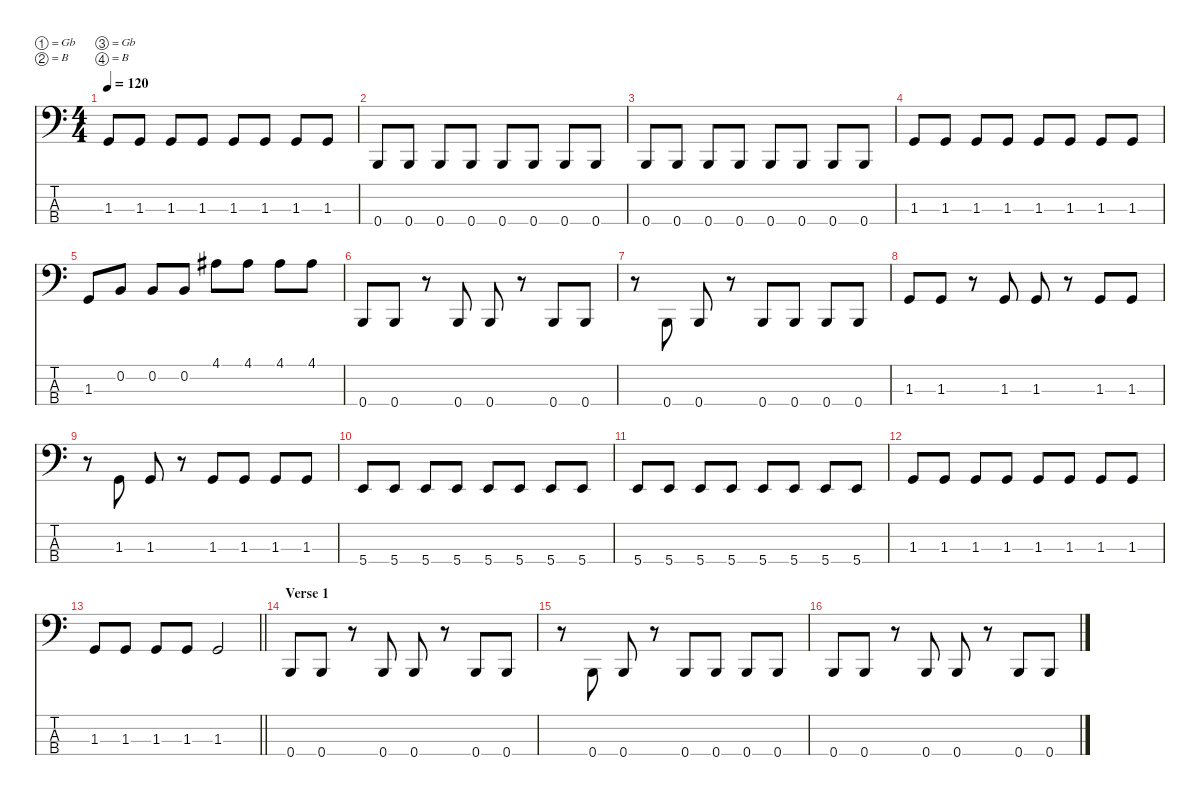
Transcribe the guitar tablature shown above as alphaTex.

\defaultSystemsLayout 4
\hideDynamics
\bracketExtendMode nobrackets
\singleTrackTrackNamePolicy hidden
\multiTrackTrackNamePolicy hidden
\firstSystemTrackNameMode fullname
\firstSystemTrackNameOrientation horizontal
\otherSystemsTrackNameOrientation horizontal
\track ("Bass Guitar" "el.bs.") {instrument electricbassfinger}
\staff {score tabs}
\tuning (Gb2 B1 Gb1 B0)
\ts (4 4)
\tempo 120
\clef f4
\ks c
1.3.8{dy f beam Up} 1.3.8{beam Up} 1.3.8{beam Up} 1.3.8{beam Up} 1.3.8{beam Up} 1.3.8{beam Up} 1.3.8{beam Up} 1.3.8{beam Up} |
0.4.8{beam Up} 0.4.8{beam Up} 0.4.8{beam Up} 0.4.8{beam Up} 0.4.8{beam Up} 0.4.8{beam Up} 0.4.8{beam Up} 0.4.8{beam Up} |
0.4.8{beam Up} 0.4.8{beam Up} 0.4.8{beam Up} 0.4.8{beam Up} 0.4.8{beam Up} 0.4.8{beam Up} 0.4.8{beam Up} 0.4.8{beam Up} |
1.3.8{beam Up} 1.3.8{beam Up} 1.3.8{beam Up} 1.3.8{beam Up} 1.3.8{beam Up} 1.3.8{beam Up} 1.3.8{beam Up} 1.3.8{beam Up} |
1.3.8{beam Up} 0.2.8{beam Up} 0.2.8{beam Up} 0.2.8{beam Up} 4.1{acc #}.8{beam Down} 4.1{acc #}.8{beam Down} 4.1{acc #}.8{beam Down} 4.1{acc #}.8{beam Down} |
0.4.8{beam Up} 0.4.8{beam Up} r.8{beam Up} 0.4.8{beam Up} 0.4.8{beam Up} r.8{beam Up} 0.4.8{beam Up} 0.4.8{beam Up} |
r.8{beam Down} 0.4.8{beam Up} 0.4.8{beam Up} r.8{beam Up} 0.4.8{beam Up} 0.4.8{beam Up} 0.4.8{beam Up} 0.4.8{beam Up} |
1.3.8{beam Up} 1.3.8{beam Up} r.8{beam Up} 1.3.8{beam Up} 1.3.8{beam Up} r.8{beam Up} 1.3.8{beam Up} 1.3.8{beam Up} |
r.8{beam Down} 1.3.8{beam Up} 1.3.8{beam Up} r.8{beam Up} 1.3.8{beam Up} 1.3.8{beam Up} 1.3.8{beam Up} 1.3.8{beam Up} |
5.4.8{beam Up} 5.4.8{beam Up} 5.4.8{beam Up} 5.4.8{beam Up} 5.4.8{beam Up} 5.4.8{beam Up} 5.4.8{beam Up} 5.4.8{beam Up} |
5.4.8{beam Up} 5.4.8{beam Up} 5.4.8{beam Up} 5.4.8{beam Up} 5.4.8{beam Up} 5.4.8{beam Up} 5.4.8{beam Up} 5.4.8{beam Up} |
1.3.8{beam Up} 1.3.8{beam Up} 1.3.8{beam Up} 1.3.8{beam Up} 1.3.8{beam Up} 1.3.8{beam Up} 1.3.8{beam Up} 1.3.8{beam Up} |
\barLineRight lightlight
1.3.8{beam Up} 1.3.8{beam Up} 1.3.8{beam Up} 1.3.8{beam Up} 1.3.2{beam Up} |
\section ("" "Verse 1")
0.4.8{beam Up} 0.4.8{beam Up} r.8{beam Up} 0.4.8{beam Up} 0.4.8{beam Up} r.8{beam Up} 0.4.8{beam Up} 0.4.8{beam Up} |
r.8{beam Down} 0.4.8{beam Up} 0.4.8{beam Up} r.8{beam Up} 0.4.8{beam Up} 0.4.8{beam Up} 0.4.8{beam Up} 0.4.8{beam Up} |
0.4.8{beam Up} 0.4.8{beam Up} r.8{beam Up} 0.4.8{beam Up} 0.4.8{beam Up} r.8{beam Up} 0.4.8{beam Up} 0.4.8{beam Up}
